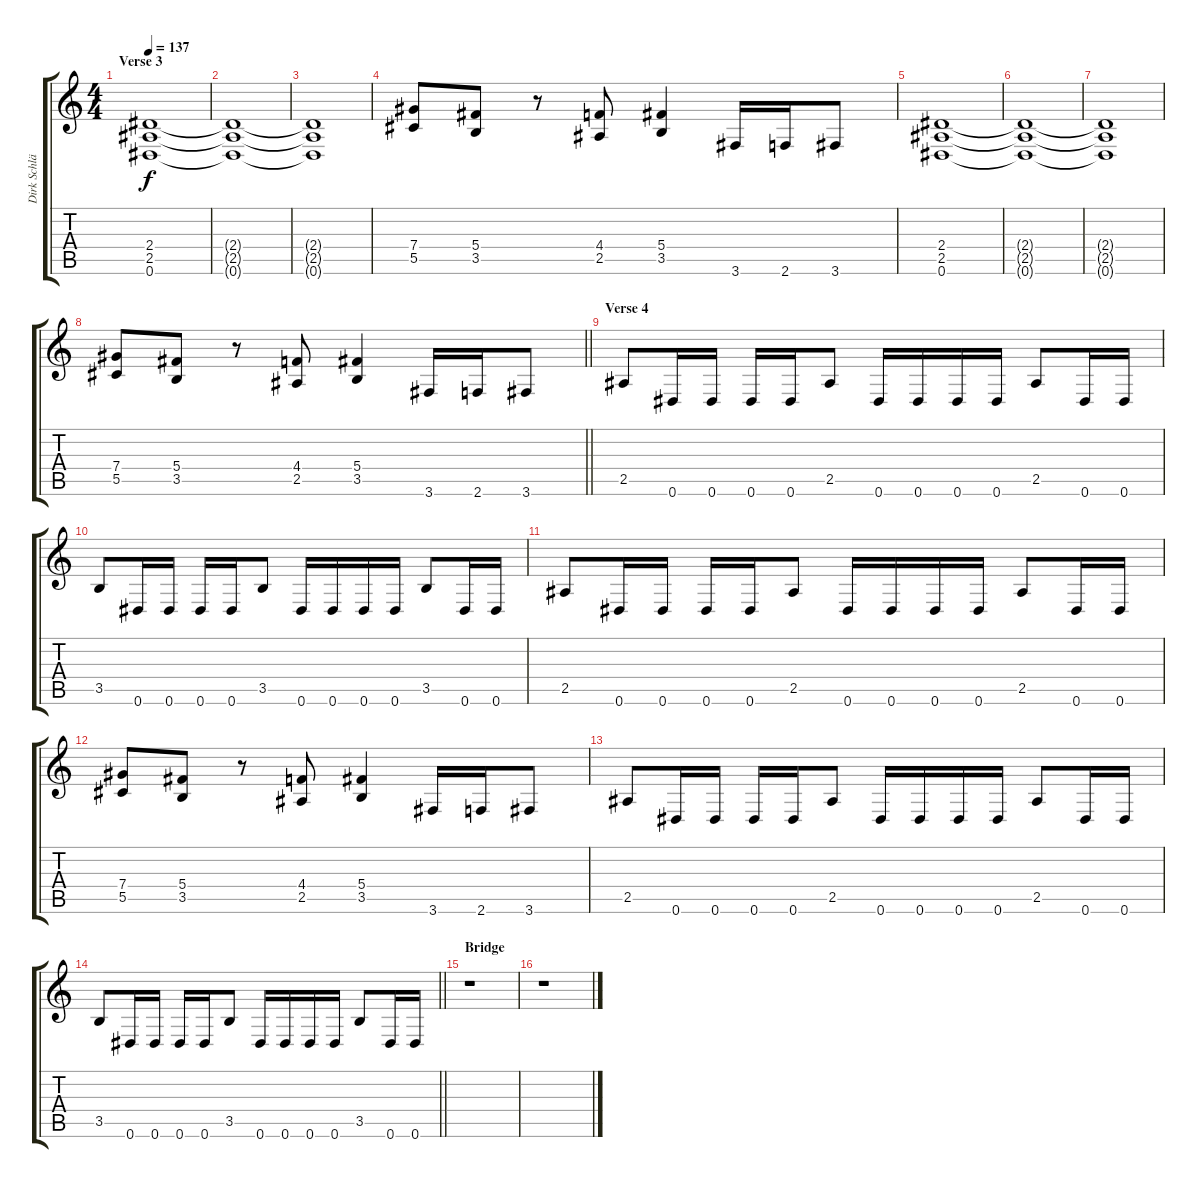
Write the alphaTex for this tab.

\track ("Dirk Schlächter" "Dirk Schlä") {instrument distortionguitar}
\staff {score tabs}
\tuning (Eb4 Bb3 Gb3 Db3 Ab2 Eb2) {hide}
\ts (4 4)
\section ("" "Verse 3")
\tempo 137
\clef g2
\ks c
(2.4 2.5 0.6).1{dy f} |
(2.4{t} 2.5{t} 0.6{t}).1 |
(2.4{t} 2.5{t} 0.6{t}).1 |
(7.4 5.5).8 (5.4 3.5).8 r.8 (4.4 2.5).8 (5.4 3.5).4 3.6.16 2.6.16 3.6.8 |
(2.4 2.5 0.6).1 |
(2.4{t} 2.5{t} 0.6{t}).1 |
(2.4{t} 2.5{t} 0.6{t}).1 |
\barLineRight lightlight
(7.4 5.5).8 (5.4 3.5).8 r.8 (4.4 2.5).8 (5.4 3.5).4 3.6.16 2.6.16 3.6.8 |
\section ("" "Verse 4")
2.5.8 0.6.16 0.6.16 0.6.16 0.6.16 2.5.8 0.6.16 0.6.16 0.6.16 0.6.16 2.5.8 0.6.16 0.6.16 |
3.5.8 0.6.16 0.6.16 0.6.16 0.6.16 3.5.8 0.6.16 0.6.16 0.6.16 0.6.16 3.5.8 0.6.16 0.6.16 |
2.5.8 0.6.16 0.6.16 0.6.16 0.6.16 2.5.8 0.6.16 0.6.16 0.6.16 0.6.16 2.5.8 0.6.16 0.6.16 |
(7.4 5.5).8 (5.4 3.5).8 r.8 (4.4 2.5).8 (5.4 3.5).4 3.6.16 2.6.16 3.6.8 |
2.5.8 0.6.16 0.6.16 0.6.16 0.6.16 2.5.8 0.6.16 0.6.16 0.6.16 0.6.16 2.5.8 0.6.16 0.6.16 |
\barLineRight lightlight
3.5.8 0.6.16 0.6.16 0.6.16 0.6.16 3.5.8 0.6.16 0.6.16 0.6.16 0.6.16 3.5.8 0.6.16 0.6.16 |
\section ("" "Bridge")
r.1 |
r.1
